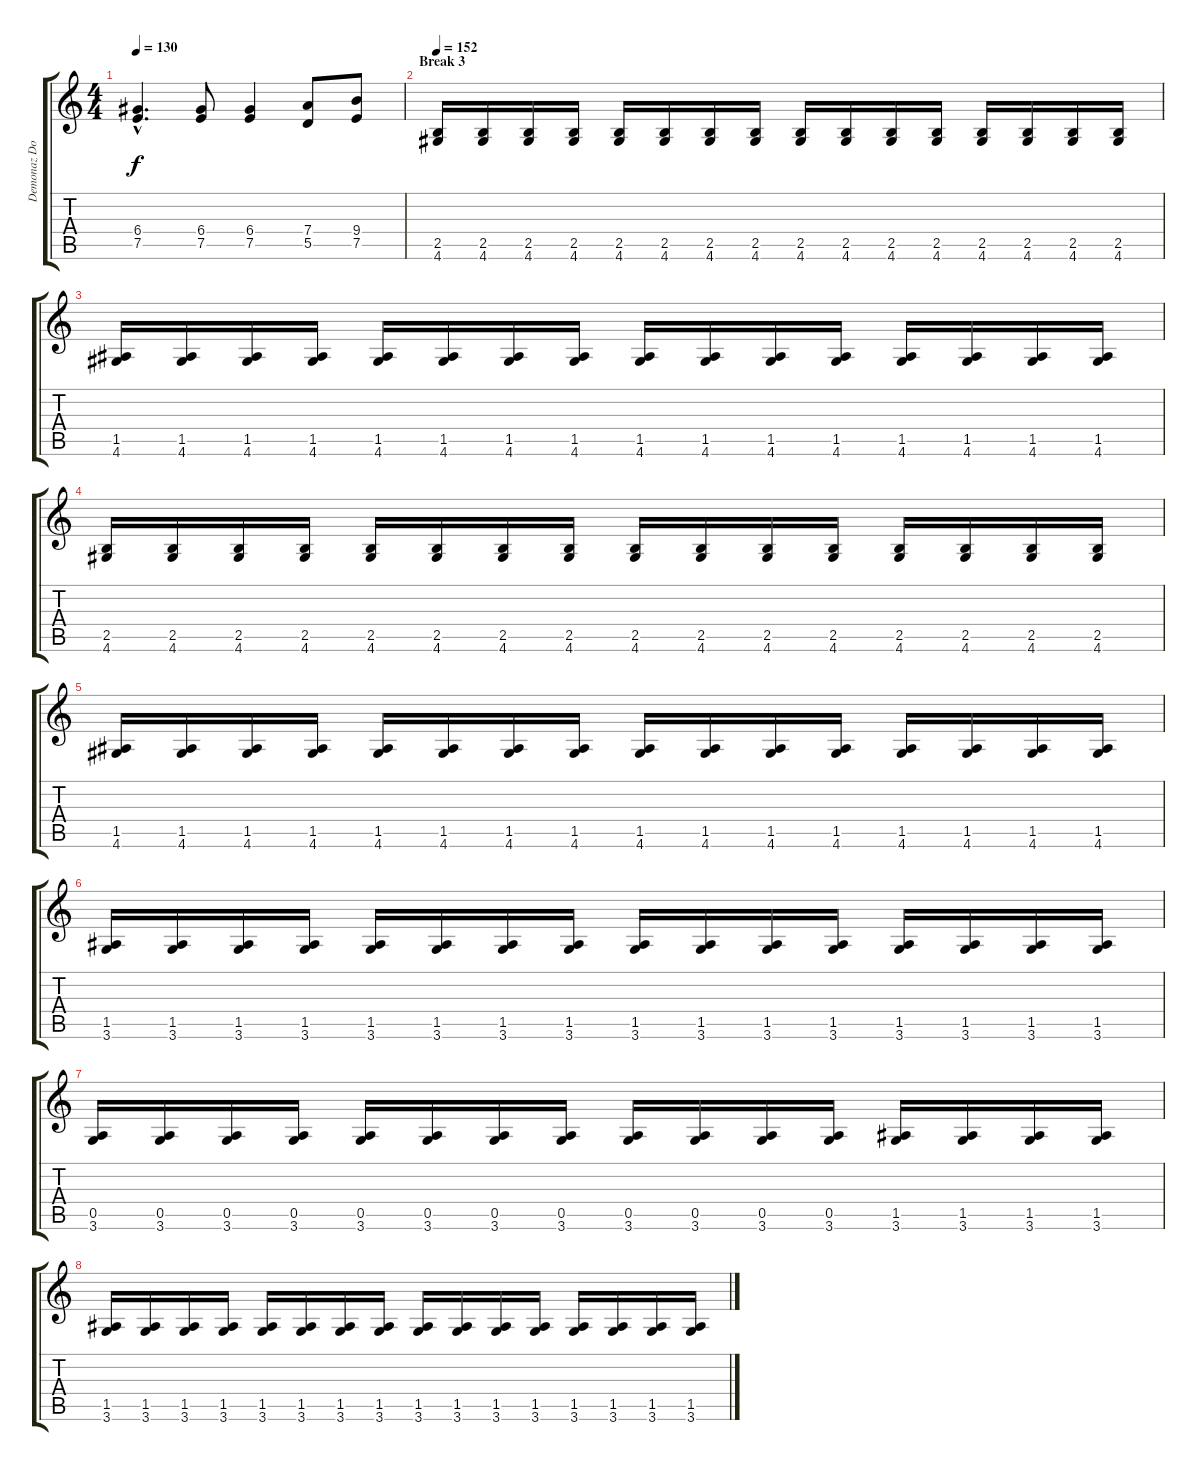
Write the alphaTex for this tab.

\track ("Demonaz Doom Occulta" "Demonaz Do") {instrument distortionguitar}
\staff {score tabs}
\tuning (E4 B3 G3 D3 A2 E2) {hide}
\ts (4 4)
\tempo 130
\clef g2
\ks c
(6.4{hac} 7.5{hac}).4{d dy f} (6.4 7.5).8 (6.4 7.5).4 (7.4 5.5).8 (9.4 7.5).8 |
\section ("" "Break 3")
\tempo 152
(2.5 4.6).16 (2.5 4.6).16 (2.5 4.6).16 (2.5 4.6).16 (2.5 4.6).16 (2.5 4.6).16 (2.5 4.6).16 (2.5 4.6).16 (2.5 4.6).16 (2.5 4.6).16 (2.5 4.6).16 (2.5 4.6).16 (2.5 4.6).16 (2.5 4.6).16 (2.5 4.6).16 (2.5 4.6).16 |
(1.5 4.6).16 (1.5 4.6).16 (1.5 4.6).16 (1.5 4.6).16 (1.5 4.6).16 (1.5 4.6).16 (1.5 4.6).16 (1.5 4.6).16 (1.5 4.6).16 (1.5 4.6).16 (1.5 4.6).16 (1.5 4.6).16 (1.5 4.6).16 (1.5 4.6).16 (1.5 4.6).16 (1.5 4.6).16 |
(2.5 4.6).16 (2.5 4.6).16 (2.5 4.6).16 (2.5 4.6).16 (2.5 4.6).16 (2.5 4.6).16 (2.5 4.6).16 (2.5 4.6).16 (2.5 4.6).16 (2.5 4.6).16 (2.5 4.6).16 (2.5 4.6).16 (2.5 4.6).16 (2.5 4.6).16 (2.5 4.6).16 (2.5 4.6).16 |
(1.5 4.6).16 (1.5 4.6).16 (1.5 4.6).16 (1.5 4.6).16 (1.5 4.6).16 (1.5 4.6).16 (1.5 4.6).16 (1.5 4.6).16 (1.5 4.6).16 (1.5 4.6).16 (1.5 4.6).16 (1.5 4.6).16 (1.5 4.6).16 (1.5 4.6).16 (1.5 4.6).16 (1.5 4.6).16 |
(1.5 3.6).16 (1.5 3.6).16 (1.5 3.6).16 (1.5 3.6).16 (1.5 3.6).16 (1.5 3.6).16 (1.5 3.6).16 (1.5 3.6).16 (1.5 3.6).16 (1.5 3.6).16 (1.5 3.6).16 (1.5 3.6).16 (1.5 3.6).16 (1.5 3.6).16 (1.5 3.6).16 (1.5 3.6).16 |
(0.5 3.6).16 (0.5 3.6).16 (0.5 3.6).16 (0.5 3.6).16 (0.5 3.6).16 (0.5 3.6).16 (0.5 3.6).16 (0.5 3.6).16 (0.5 3.6).16 (0.5 3.6).16 (0.5 3.6).16 (0.5 3.6).16 (1.5 3.6).16 (1.5 3.6).16 (1.5 3.6).16 (1.5 3.6).16 |
(1.5 3.6).16 (1.5 3.6).16 (1.5 3.6).16 (1.5 3.6).16 (1.5 3.6).16 (1.5 3.6).16 (1.5 3.6).16 (1.5 3.6).16 (1.5 3.6).16 (1.5 3.6).16 (1.5 3.6).16 (1.5 3.6).16 (1.5 3.6).16 (1.5 3.6).16 (1.5 3.6).16 (1.5 3.6).16
